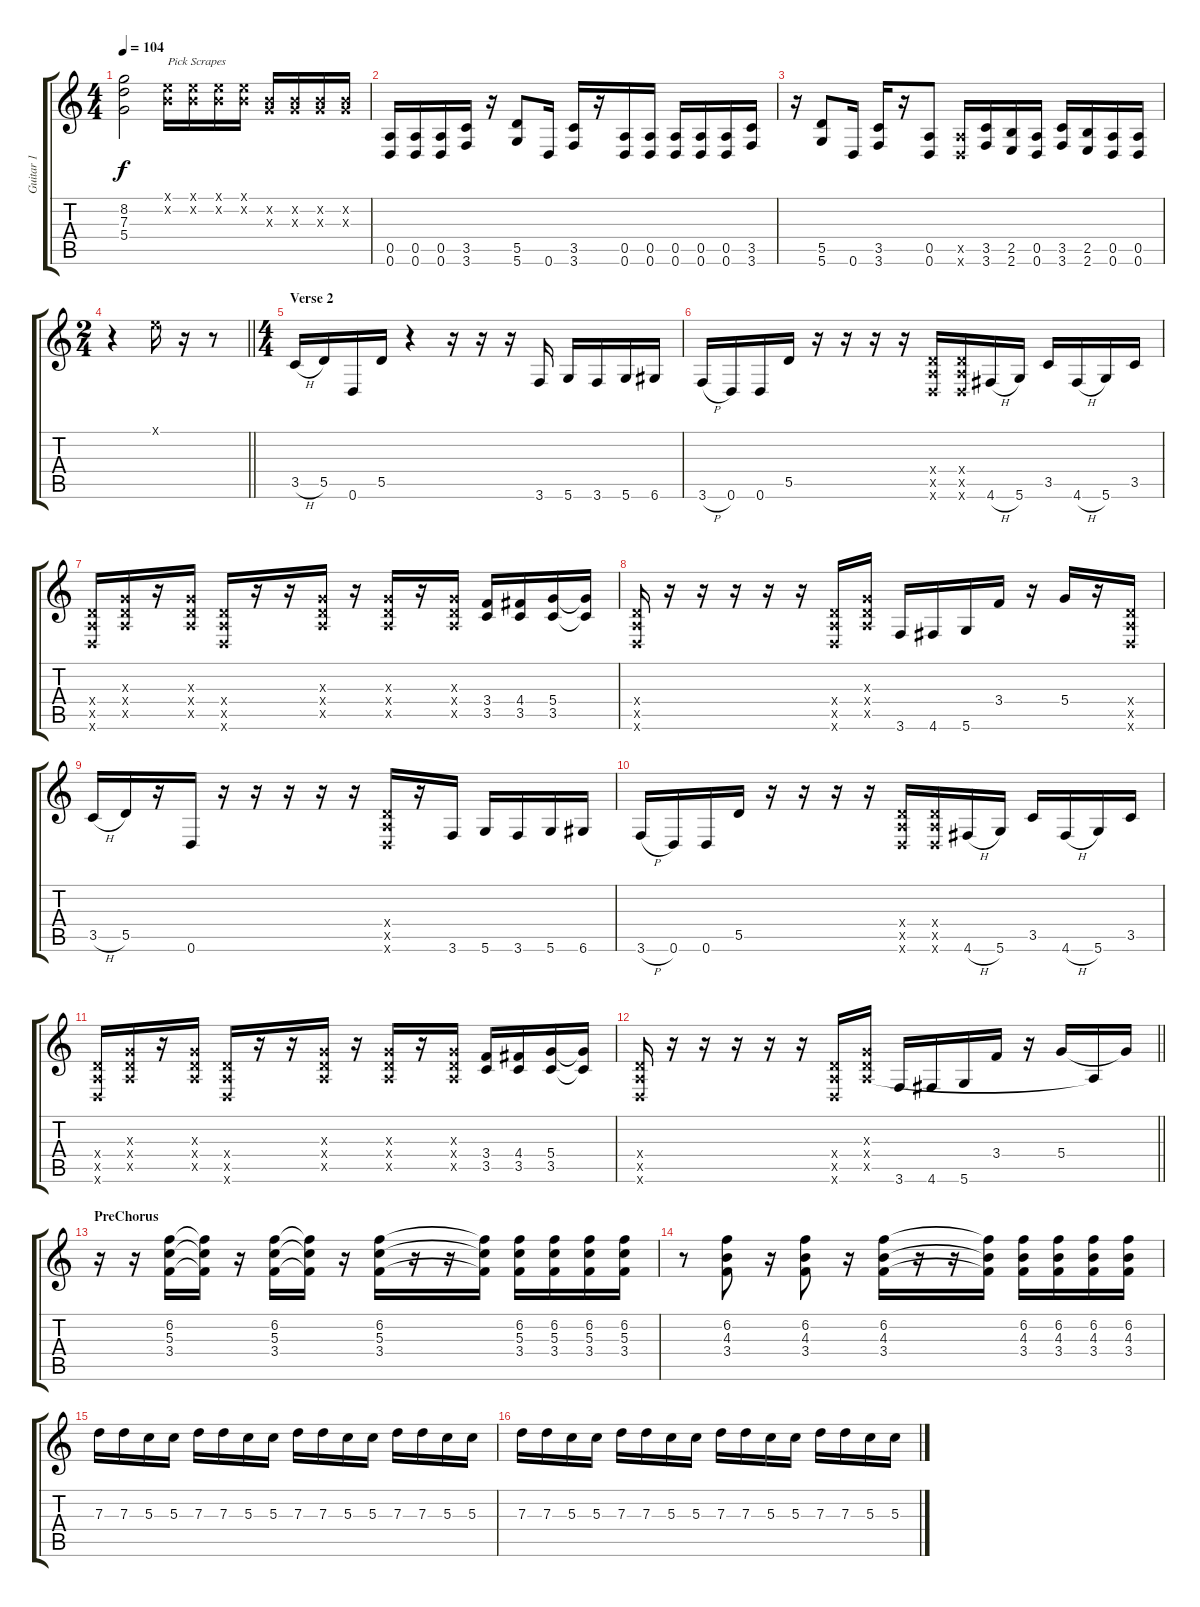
\track ("Guitar 1" "Guitar 1") {solo instrument overdrivenguitar}
\staff {score tabs}
\tuning (E4 B3 G3 D3 A2 D2) {hide}
\ts (4 4)
\tempo 104
\clef g2
\ks c
(8.2{t} 7.3{t} 5.4{t}).2{dy f} (0.1{x} 0.2{x}).16{txt "Pick Scrapes"} (0.1{x} 0.2{x}).16 (0.1{x} 0.2{x}).16 (0.1{x} 0.2{x}).16 (0.2{x} 0.3{x}).16 (0.2{x} 0.3{x}).16 (0.2{x} 0.3{x}).16 (0.2{x} 0.3{x}).16 |
(0.5 0.6).16 (0.5 0.6).16 (0.5 0.6).16 (3.5 3.6).16 r.16 (5.5 5.6).8 0.6.16 (3.5 3.6).16 r.16 (0.5 0.6).16 (0.5 0.6).16 (0.5 0.6).16 (0.5 0.6).16 (0.5 0.6).16 (3.5 3.6).16 |
r.16 (5.5 5.6).8 0.6.16 (3.5 3.6).16 r.16 (0.5 0.6).8 (0.5{x} 0.6{x}).16 (3.5 3.6).16 (2.5 2.6).16 (0.5 0.6).16 (3.5 3.6).16 (2.5 2.6).16 (0.5 0.6).16 (0.5 0.6).16 |
\ts (2 4)
\barLineRight lightlight
r.4 0.1{x}.16 r.16 r.8 |
\ts (4 4)
\section ("" "Verse 2")
3.5{h}.16 5.5.16 0.6.16 5.5.16 r.4 r.16 r.16 r.16 3.6.16 5.6.16 3.6.16 5.6.16 6.6.16 |
3.6{h}.16 0.6.16 0.6.16 5.5.16 r.16 r.16 r.16 r.16 (0.4{x} 0.5{x} 0.6{x}).16 (0.4{x} 0.5{x} 0.6{x}).16 4.6{h}.16 5.6.16 3.5.16 4.6{h}.16 5.6.16 3.5.16 |
(0.4{x} 0.5{x} 0.6{x}).16 (0.3{x} 0.4{x} 0.5{x}).16 r.16 (0.3{x} 0.4{x} 0.5{x}).16 (0.4{x} 0.5{x} 0.6{x}).16 r.16 r.16 (0.3{x} 0.4{x} 0.5{x}).16 r.16 (0.3{x} 0.4{x} 0.5{x}).16 r.16 (0.3{x} 0.4{x} 0.5{x}).16 (3.4 3.5).16 (4.4 3.5).16 (5.4 3.5).16 (5.4{t} 3.5{t}).16 |
(0.4{x} 0.5{x} 0.6{x}).16 r.16 r.16 r.16 r.16 r.16 (0.4{x} 0.5{x} 0.6{x}).16 (0.3{x} 0.4{x} 0.5{x}).16 3.6.16 4.6.16 5.6.16 3.4.16 r.16 5.4.16 r.16 (0.4{x} 0.5{x} 0.6{x}).16 |
3.5{h}.16 5.5.16 r.16 0.6.16 r.16 r.16 r.16 r.16 r.16 (0.4{x} 0.5{x} 0.6{x}).16 r.16 3.6.16 5.6.16 3.6.16 5.6.16 6.6.16 |
3.6{h}.16 0.6.16 0.6.16 5.5.16 r.16 r.16 r.16 r.16 (0.4{x} 0.5{x} 0.6{x}).16 (0.4{x} 0.5{x} 0.6{x}).16 4.6{h}.16 5.6.16 3.5.16 4.6{h}.16 5.6.16 3.5.16 |
(0.4{x} 0.5{x} 0.6{x}).16 (0.3{x} 0.4{x} 0.5{x}).16 r.16 (0.3{x} 0.4{x} 0.5{x}).16 (0.4{x} 0.5{x} 0.6{x}).16 r.16 r.16 (0.3{x} 0.4{x} 0.5{x}).16 r.16 (0.3{x} 0.4{x} 0.5{x}).16 r.16 (0.3{x} 0.4{x} 0.5{x}).16 (3.4 3.5).16 (4.4 3.5).16 (5.4 3.5).16 (5.4{t} 3.5{t}).16 |
\barLineRight lightlight
(0.4{x} 0.5{x} 0.6{x}).16 r.16 r.16 r.16 r.16 r.16 (0.4{x} 0.5{x} 0.6{x}).16 (0.3{x} 0.4{x} 0.5{x}).16 3.6.16 4.6.16 5.6.16 3.4.16 r.16 5.4.16 0.5{t}.16 5.4{t}.16 |
\section ("" "PreChorus")
r.16 r.16 (6.2 5.3 3.4).16 (6.2{t} 5.3{t} 3.4{t}).16 r.16 (6.2 5.3 3.4).16 (6.2{t} 5.3{t} 3.4{t}).16 r.16 (6.2 5.3 3.4).16 r.16 r.16 (6.2{t} 5.3{t} 3.4{t}).16 (6.2 5.3 3.4).16 (6.2 5.3 3.4).16 (6.2 5.3 3.4).16 (6.2 5.3 3.4).16 |
r.8 (6.2 4.3 3.4).8 r.16 (6.2 4.3 3.4).8 r.16 (6.2 4.3 3.4).16 r.16 r.16 (6.2{t} 4.3{t} 3.4{t}).16 (6.2 4.3 3.4).16 (6.2 4.3 3.4).16 (6.2 4.3 3.4).16 (6.2 4.3 3.4).16 |
7.3.16 7.3.16 5.3.16 5.3.16 7.3.16 7.3.16 5.3.16 5.3.16 7.3.16 7.3.16 5.3.16 5.3.16 7.3.16 7.3.16 5.3.16 5.3.16 |
7.3.16 7.3.16 5.3.16 5.3.16 7.3.16 7.3.16 5.3.16 5.3.16 7.3.16 7.3.16 5.3.16 5.3.16 7.3.16 7.3.16 5.3.16 5.3.16
